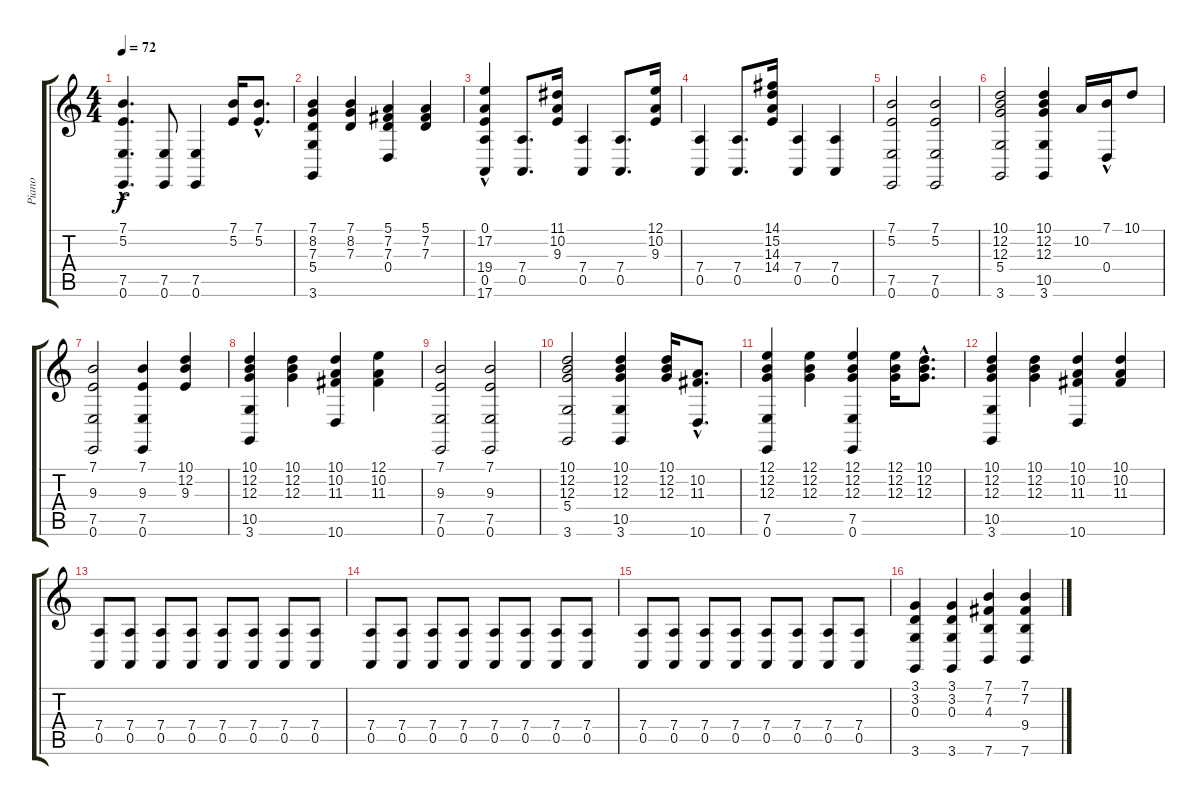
\track ("Piano" "Piano") {instrument acousticgrandpiano}
\staff {score tabs}
\tuning (E4 B3 G3 D3 A2 E2) {hide}
\ts (4 4)
\tempo 72
\clef g2
\ks c
(7.1{hac} 5.2{hac} 7.5{hac} 0.6{hac}).4{d dy f} (7.5 0.6).8 (7.5 0.6).4 (7.1 5.2).16 (7.1{hac} 5.2{hac}).8{d} |
(7.1 8.2 7.3 5.4 3.6).4 (7.1 8.2 7.3).4 (5.1 7.2 7.3 0.4).4 (5.1 7.2 7.3).4 |
(0.1{hac} 17.2{hac} 19.4{hac} 0.5 17.6).4 (7.4 0.5).8{d} (11.1 10.2 9.3).16 (7.4 0.5).4 (7.4 0.5).8{d} (12.1 10.2 9.3).16 |
(7.4 0.5).4 (7.4 0.5).8{d} (14.1 15.2 14.3 14.4).16 (7.4 0.5).4 (7.4 0.5).4 |
(7.1 5.2 7.5 0.6).2 (7.1 5.2 7.5 0.6).2 |
(10.1 12.2 12.3 5.4 3.6).2 (10.1 12.2 12.3 10.5 3.6).4 10.2.16 (7.1 0.4{hac}).16 10.1.8 |
(7.1 9.3 7.5 0.6).2 (7.1 9.3 7.5 0.6).4 (10.1 12.2 9.3).4 |
(10.1 12.2 12.3 10.5 3.6).4 (10.1 12.2 12.3).4 (10.1 10.2 11.3 10.6).4 (12.1 10.2 11.3).4 |
(7.1 9.3 7.5 0.6).2 (7.1 9.3 7.5 0.6).2 |
(10.1 12.2 12.3 5.4 3.6).2 (10.1 12.2 12.3 10.5 3.6).4 (10.1 12.2 12.3).16 (10.2{hac} 11.3{hac} 10.6{hac}).8{d} |
(12.1 12.2 12.3 7.5 0.6).4 (12.1 12.2 12.3).4 (12.1 12.2 12.3 7.5 0.6).4 (12.1 12.2 12.3).16 (10.1{hac} 12.2{hac} 12.3{hac}).8{d} |
(10.1 12.2 12.3 10.5 3.6).4 (10.1 12.2 12.3).4 (10.1 10.2 11.3 10.6).4 (10.1 10.2 11.3).4 |
(7.4 0.5).8 (7.4 0.5).8 (7.4 0.5).8 (7.4 0.5).8 (7.4 0.5).8 (7.4 0.5).8 (7.4 0.5).8 (7.4 0.5).8 |
(7.4 0.5).8 (7.4 0.5).8 (7.4 0.5).8 (7.4 0.5).8 (7.4 0.5).8 (7.4 0.5).8 (7.4 0.5).8 (7.4 0.5).8 |
(7.4 0.5).8 (7.4 0.5).8 (7.4 0.5).8 (7.4 0.5).8 (7.4 0.5).8 (7.4 0.5).8 (7.4 0.5).8 (7.4 0.5).8 |
(3.1 3.2 0.3 3.6).4 (3.1 3.2 0.3 3.6).4 (7.1 7.2 4.3 7.6).4 (7.1 7.2 9.4 7.6).4
